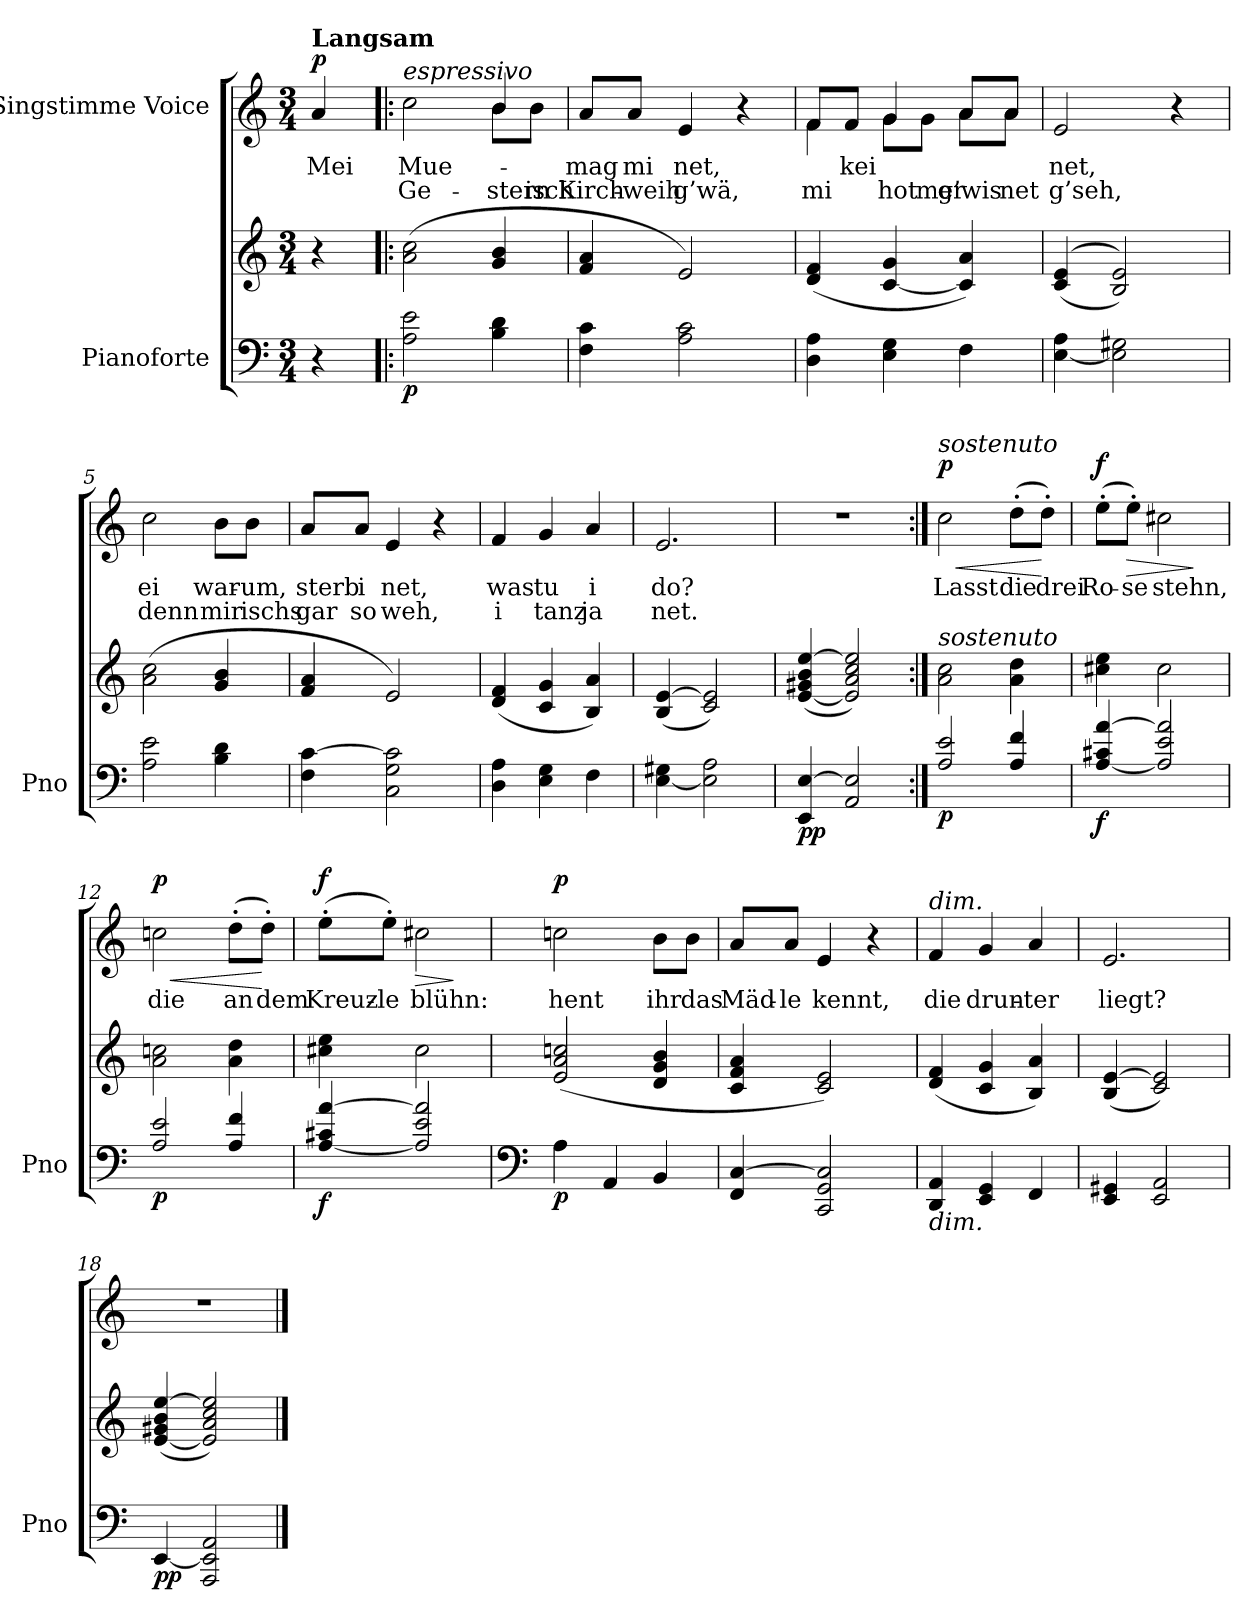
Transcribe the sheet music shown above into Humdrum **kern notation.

**kern	**kern	**dynam	**kern	**text	**text	**dynam
*part2	*part2	*part2	*part1	*part1	*part1	*part1
*staff3	*staff2	*staff2/3	*staff1	*staff1	*staff1	*staff1
*I"Pianoforte	*	*	*I"Singstimme Voice	*	*	*
*I'Pno	*	*	*	*	*	*
*clefF4	*clefG2	*	*clefG2	*	*	*
*k[]	*k[]	*	*k[]	*	*	*
*M3/4	*M3/4	*	*M3/4	*	*	*
=	=	=	=	=	=	=
!	!	!	!LO:TX:a:B:t=Langsam	!	!	!
!	!	!	!	!	!	!LO:DY:a
4r	4r	.	4a/	Mei	.	p
=1!|:	=1!|:	=1!|:	=1!|:	=1!|:	=1!|:	=1!|:
*	*	*	*^	*	*	*
!	!	!	!LO:TX:i:t=espressivo	!	!	!	!
!	!	!LO:DY:b=2	!	!	!	!	!
2A\ 2e\	(2a\ 2cc\	p	2cc\	2ryy	Mue-	Ge-	.
4B\ 4d\	4g/ 4b/	.	4b/	8b\L	.	stern	.
.	.	.	.	8b\J	.	isch	.
*	*	*	*v	*v	*	*	*
=2	=2	=2	=2	=2	=2	=2
4F\ 4c\	4f/ 4a/	.	8a/L	mag	Kirch-	.
.	.	.	8a/J	mi	-weih	.
2A\ 2c\	2e/)	.	4e/	net,	g’wä,	.
.	.	.	4r	.	.	.
=3	=3	=3	=3	=3	=3	=3
*	*	*	*^	*	*	*
4D\ 4A\	(4d/ 4f/	.	8f/L	4f\	.	mi	.
.	.	.	8f/J	.	kei	.	.
4E\ 4G\	[4c/ 4g/	.	4g/	8g\L	.	hot	.
.	.	.	.	8g\J	.	mer	.
4F\	4c/] 4a/)	.	8a/L	8aL	.	g’wis	.
.	.	.	8a/J	8aJ	.	net	.
*	*	*	*v	*v	*	*	*
=4	=4	=4	=4	=4	=4	=4
[4E\ 4A\	((>4c/ 4e/	.	2e/	net,	g’seh,	.
2E\] 2G#X\	2B/ 2e/))	.	.	.	.	.
.	.	.	4r	.	.	.
=5	=5	=5	=5	=5	=5	=5
2A\ 2e\	(2a\ 2cc\	.	2cc\	ei	denn	.
4B\ 4d\	4g/ 4b/	.	8b\L	war-	mir	.
.	.	.	8b\J	-um,	ischs	.
=6	=6	=6	=6	=6	=6	=6
4F\ [4c\	4f/ 4a/	.	8a/L	sterb	gar	.
.	.	.	8a/J	i	so	.
2C\ 2G\ 2c\]	2e/)	.	4e/	net,	weh,	.
.	.	.	4r	.	.	.
=7	=7	=7	=7	=7	=7	=7
4D\ 4A\	(4d/ 4f/	.	4f/	was	i	.
4E\ 4G\	4c/ 4g/	.	4g/	tu	tanz	.
4F\	4B/ 4a/)	.	4a/	i	ja	.
=8	=8	=8	=8	=8	=8	=8
[4E\ 4G#X\	(<4B/ [4e/	.	2.e/	do?	net.	.
2E\] 2A\	2c/ 2e/])	.	.	.	.	.
=9	=9	=9	=9	=9	=9	=9
!	!	!LO:DY:b=2	!	!	!	!
4EE/ [4E/	(<[4e/ 4g#X/ 4b/ [4ee/	pp	2.r	.	.	.
2AA/ 2E/]	2e/] 2a/ 2cc/ 2ee/])	.	.	.	.	.
=10:|!	=10:|!	=10:|!	=10:|!	=10:|!	=10:|!	=10:|!
!	!	!	!LO:TX:i:t=sostenuto	!	!	!
!	!LO:TX:i:t=sostenuto	!	!	!	!	!
!	!	!LO:DY:b=2	!	!	!	!LO:HP:b
!	!	!	!	!	!	!LO:DY:n=1:a
2A/ 2e/	2a\ 2cc\	p	2cc\	Lasst	.	< p
4A/ 4f/	4a\ 4dd\	.	(8dd'\L	die	.	.
.	.	.	8dd'\J)	drei	.	[
=11	=11	=11	=11	=11	=11	=11
!	!	!LO:DY:b=2	!	!	!	!LO:DY:a
[4A/ 4c#X/ [4a/	4cc#X\ 4ee\	f	(8ee'\L	Ro-	.	f
!	!	!	!	!	!	!LO:HP:b
.	.	.	8ee'\J)	-se	.	>
2A/] 2e/ 2a/]	2cc#\	.	2cc#X\	stehn,	.	.
.	.	.	.	.	.	]
=12	=12	=12	=12	=12	=12	=12
!	!	!LO:DY:b=2	!	!	!	!LO:HP:b
!	!	!	!	!	!	!LO:DY:n=1:a
2A/ 2e/	2a\ 2ccn\	p	2ccn\	die	.	< p
4A/ 4f/	4a\ 4dd\	.	(8dd'\L	an	.	.
.	.	.	8dd'\J)	dem	.	[
=13	=13	=13	=13	=13	=13	=13
!	!	!LO:DY:b=2	!	!	!	!LO:DY:a
[4A/ 4c#X/ [4a/	4cc#X\ 4ee\	f	(8ee'\L	Kreuz-	.	f
.	.	.	8ee'\J)	-le	.	.
!	!	!	!	!	!	!LO:HP:b
2A/] 2e/ 2a/]	2cc#\	.	2cc#X\	blühn:	.	>
.	.	.	.	.	.	]
=14	=14	=14	=14	=14	=14	=14
*clefF4	*	*	*	*	*	*
!	!	!LO:DY:b=2	!	!	!	!LO:DY:a
4A\	(<2e/ 2a/ 2ccn/	p	2ccn\	hent	.	p
4AA/	.	.	.	.	.	.
4BB/	4d/ 4g/ 4b/	.	8b\L	ihr	.	.
.	.	.	8b\J	das	.	.
=15	=15	=15	=15	=15	=15	=15
4FF/ [4C/	4c/ 4f/ 4a/	.	8a/L	Mäd-	.	.
.	.	.	8a/J	-le	.	.
2CC/ 2GG/ 2C/]	2c/ 2e/)	.	4e/	kennt,	.	.
.	.	.	4r	.	.	.
=16	=16	=16	=16	=16	=16	=16
!	!	!	!LO:TX:a:i:t=dim.	!	!	!
!LO:TX:b:i:t=dim.	!	!	!	!	!	!
4DD/ 4AA/	(4d/ 4f/	.	4f/	die	.	.
4EE/ 4GG/	4c/ 4g/	.	4g/	drun-	.	.
4FF/	4B/ 4a/)	.	4a/	-ter	.	.
=17	=17	=17	=17	=17	=17	=17
4EE/ 4GG#X/	(<4B/ [4e/	.	2.e/	liegt?	.	.
2EE/ 2AA/	2c/ 2e/])	.	.	.	.	.
=18	=18	=18	=18	=18	=18	=18
!	!	!LO:DY:b=2	!	!	!	!
[4EE/	(<[4e/ 4g#X/ 4b/ [4ee/	pp	2.r	.	.	.
2AAA/ 2EE/] 2AA/	2e/] 2a/ 2cc/ 2ee/])	.	.	.	.	.
==	==	==	==	==	==	==
*-	*-	*-	*-	*-	*-	*-
